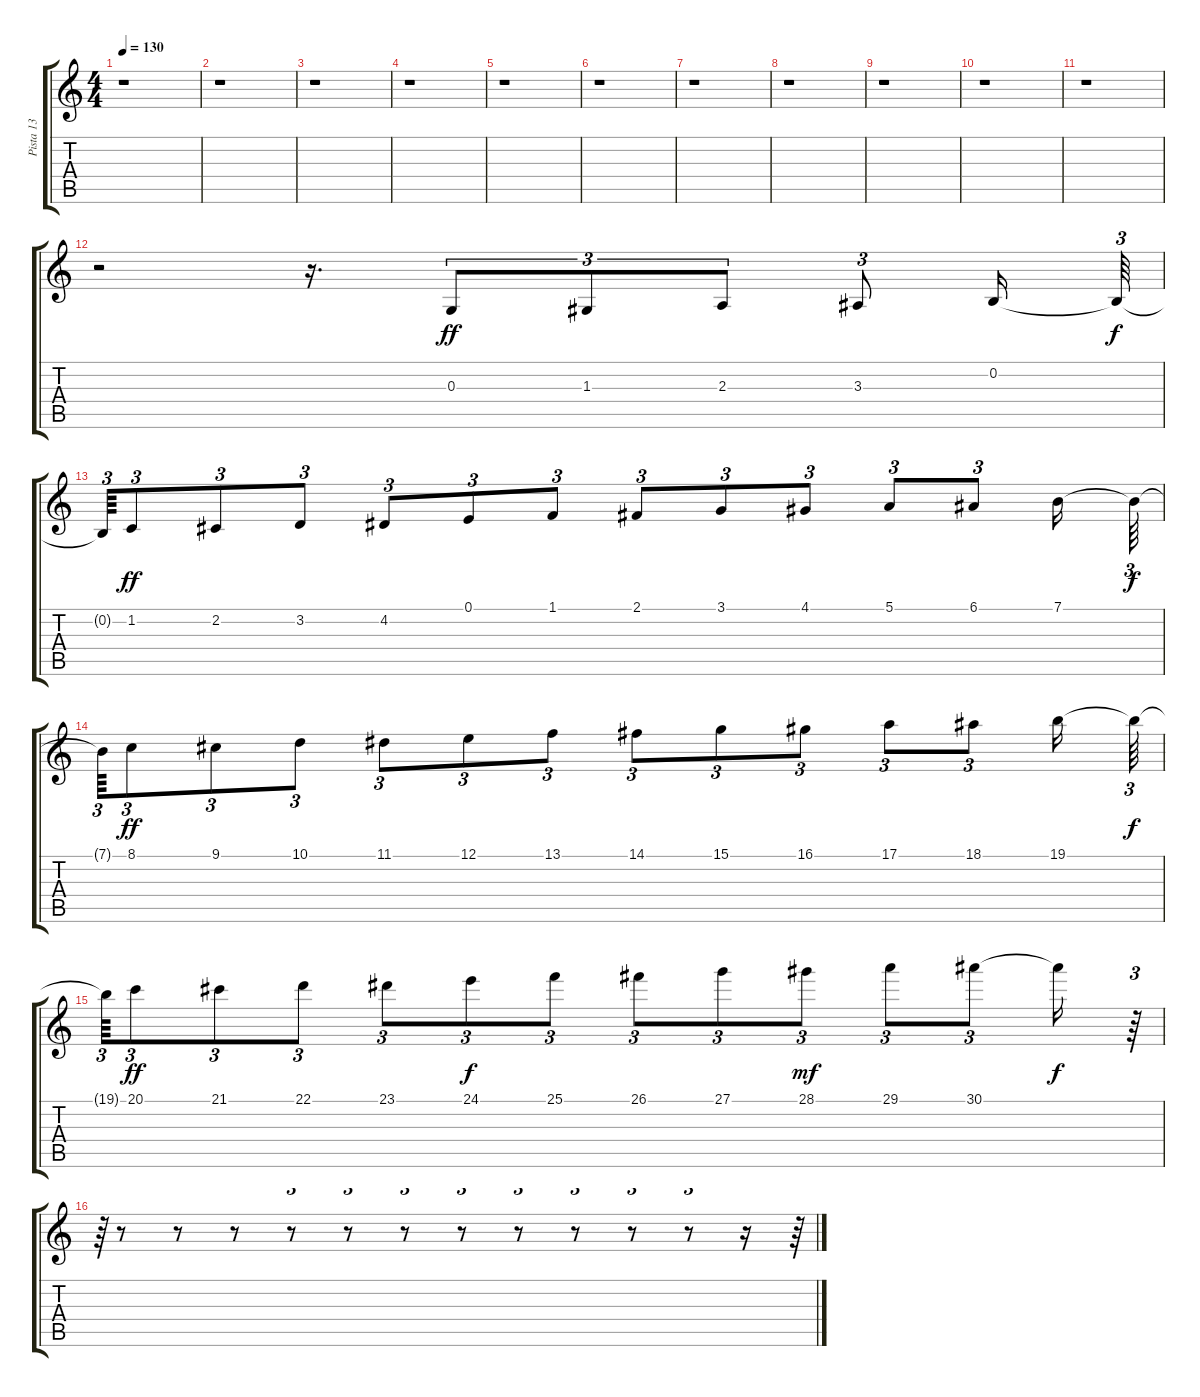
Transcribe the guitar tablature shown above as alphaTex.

\track ("Pista 13" "Pista 13") {instrument xylophone}
\staff {score tabs}
\tuning (E4 B3 G3 D3 A2 E2) {hide}
\ts (4 4)
\tempo 130
\clef g2
\ks c
r.1{dy ff} |
r.1 |
r.1 |
r.1 |
r.1 |
r.1 |
r.1 |
r.1 |
r.1 |
r.1 |
r.1 |
r.2 r.16{d} 0.3.8{tu (3 2)} 1.3.8{tu (3 2)} 2.3.8{tu (3 2)} 3.3.8{tu (3 2)} 0.2.16 0.2{t}.64{tu (3 2) dy f} |
0.2{t}.64{tu (3 2)} 1.2.8{tu (3 2) dy ff} 2.2.8{tu (3 2)} 3.2.8{tu (3 2)} 4.2.8{tu (3 2)} 0.1.8{tu (3 2)} 1.1.8{tu (3 2)} 2.1.8{tu (3 2)} 3.1.8{tu (3 2)} 4.1.8{tu (3 2)} 5.1.8{tu (3 2)} 6.1.8{tu (3 2)} 7.1.16 7.1{t}.64{tu (3 2) dy f} |
7.1{t}.64{tu (3 2)} 8.1.8{tu (3 2) dy ff} 9.1.8{tu (3 2)} 10.1.8{tu (3 2)} 11.1.8{tu (3 2)} 12.1.8{tu (3 2)} 13.1.8{tu (3 2)} 14.1.8{tu (3 2)} 15.1.8{tu (3 2)} 16.1.8{tu (3 2)} 17.1.8{tu (3 2)} 18.1.8{tu (3 2)} 19.1.16 19.1{t}.64{tu (3 2) dy f} |
19.1{t}.64{tu (3 2)} 20.1.8{tu (3 2) dy ff} 21.1.8{tu (3 2)} 22.1.8{tu (3 2)} 23.1.8{tu (3 2)} 24.1.8{tu (3 2) dy f} 25.1.8{tu (3 2)} 26.1.8{tu (3 2)} 27.1.8{tu (3 2)} 28.1.8{tu (3 2) dy mf} 29.1.8{tu (3 2)} 30.1.8{tu (3 2)} 30.1{t}.16{dy f} r.64{tu (3 2)} |
r.64{tu (3 2)} r.8{tu (3 2)} r.8{tu (3 2)} r.8{tu (3 2)} r.8{tu (3 2)} r.8{tu (3 2)} r.8{tu (3 2)} r.8{tu (3 2)} r.8{tu (3 2)} r.8{tu (3 2)} r.8{tu (3 2)} r.8{tu (3 2)} r.16 r.64{tu (3 2)}
